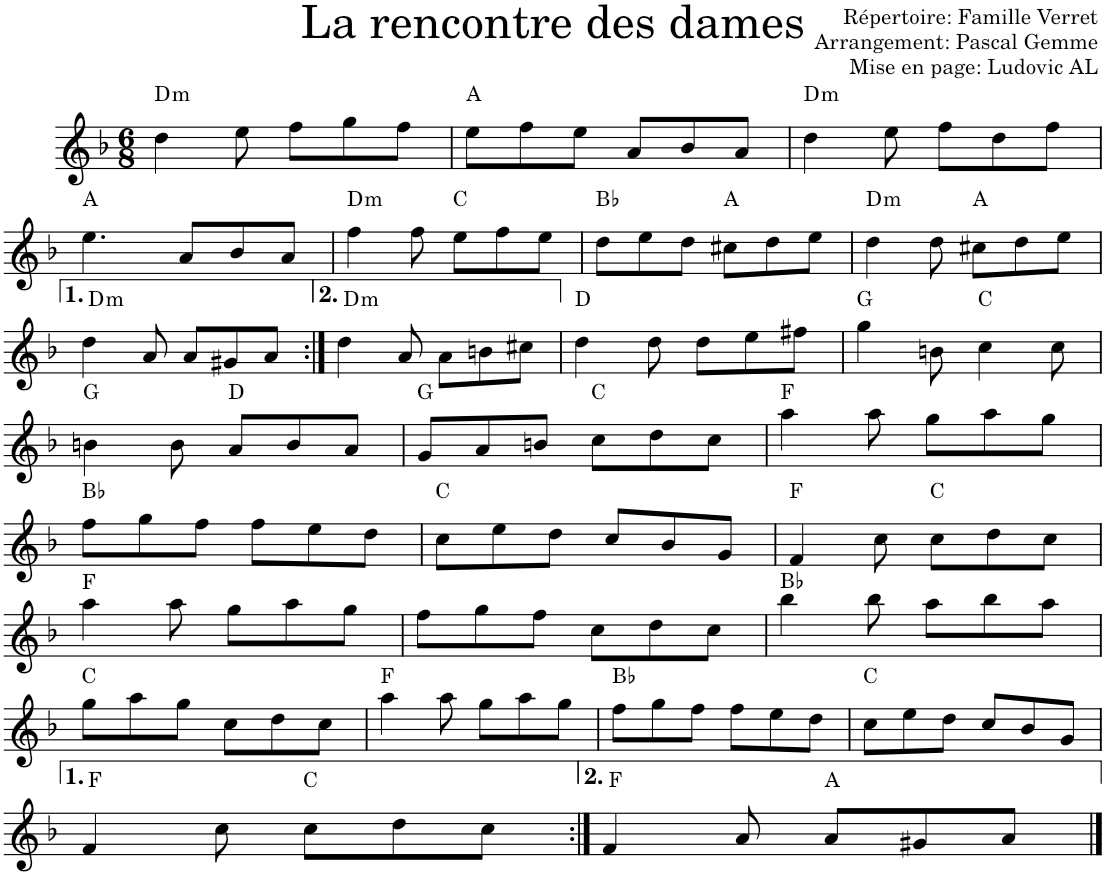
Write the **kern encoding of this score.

**kern	**harte
*part1	*part1
*staff1	*
*I"Violon	*
*I'Vln.	*
*clefG2	*
*k[b-]	*
*M6/8	*
=1	=1
!	!LO:H:kt=m
4dd\	D:min
8ee\	.
8ff\L	.
8gg\	.
8ff\J	.
=2	=2
8ee\L	A:maj
8ff\	.
8ee\J	.
8a/L	.
8b-/	.
8a/J	.
=3	=3
!	!LO:H:kt=m
4dd\	D:min
8ee\	.
8ff\L	.
8dd\	.
8ff\J	.
!!LO:LB:g=z
=4	=4
4.ee\	A:maj
8a/L	.
8b-/	.
8a/J	.
=5	=5
!	!LO:H:kt=m
4ff\	D:min
8ff\	.
8ee\L	C:maj
8ff\	.
8ee\J	.
=6	=6
8dd\L	Bb:maj
8ee\	.
8dd\J	.
8cc#X\L	A:maj
8dd\	.
8ee\J	.
=7	=7
!	!LO:H:kt=m
4dd\	D:min
8dd\	.
8cc#X\L	A:maj
8dd\	.
8ee\J	.
!!LO:LB:g=z
=8	=8
!	!LO:H:kt=m
4dd\	D:min
8a/	.
8a/L	.
8g#X/	.
8a/J	.
=9:|!	=9:|!
!	!LO:H:kt=m
4dd\	D:min
8a/	.
8a\L	.
8bn\	.
8cc#X\J	.
=10	=10
4dd\	D:maj
8dd\	.
8dd\L	.
8ee\	.
8ff#X\J	.
=11	=11
4gg\	G:maj
8bn\	.
4cc\	C:maj
8cc\	.
!!LO:LB:g=z
=12	=12
4bn\	G:maj
8b\	.
8a/L	D:maj
8b/	.
8a/J	.
=13	=13
8g/L	G:maj
8a/	.
8bn/J	.
8cc\L	C:maj
8dd\	.
8cc\J	.
=14	=14
4aa\	F:maj
8aa\	.
8gg\L	.
8aa\	.
8gg\J	.
!!LO:LB:g=z
=15	=15
8ff\L	Bb:maj
8gg\	.
8ff\J	.
8ff\L	.
8ee\	.
8dd\J	.
=16	=16
8cc\L	C:maj
8ee\	.
8dd\J	.
8cc/L	.
8b-/	.
8g/J	.
=17	=17
4f/	F:maj
8cc\	.
8cc\L	C:maj
8dd\	.
8cc\J	.
!!LO:LB:g=z
=18	=18
4aa\	F:maj
8aa\	.
8gg\L	.
8aa\	.
8gg\J	.
=19	=19
8ff\L	.
8gg\	.
8ff\J	.
8cc\L	.
8dd\	.
8cc\J	.
=20	=20
4bb-\	Bb:maj
8bb-\	.
8aa\L	.
8bb-\	.
8aa\J	.
!!LO:LB:g=z
=21	=21
8gg\L	C:maj
8aa\	.
8gg\J	.
8cc\L	.
8dd\	.
8cc\J	.
=22	=22
4aa\	F:maj
8aa\	.
8gg\L	.
8aa\	.
8gg\J	.
=23	=23
8ff\L	Bb:maj
8gg\	.
8ff\J	.
8ff\L	.
8ee\	.
8dd\J	.
=24	=24
8cc\L	C:maj
8ee\	.
8dd\J	.
8cc/L	.
8b-/	.
8g/J	.
!!LO:LB:g=z
=25	=25
4f/	F:maj
8cc\	.
8cc\L	C:maj
8dd\	.
8cc\J	.
=26:|!	=26:|!
4f/	F:maj
8a/	.
8a/L	A:maj
8g#X/	.
8a/J	.
==	==
*-	*-
